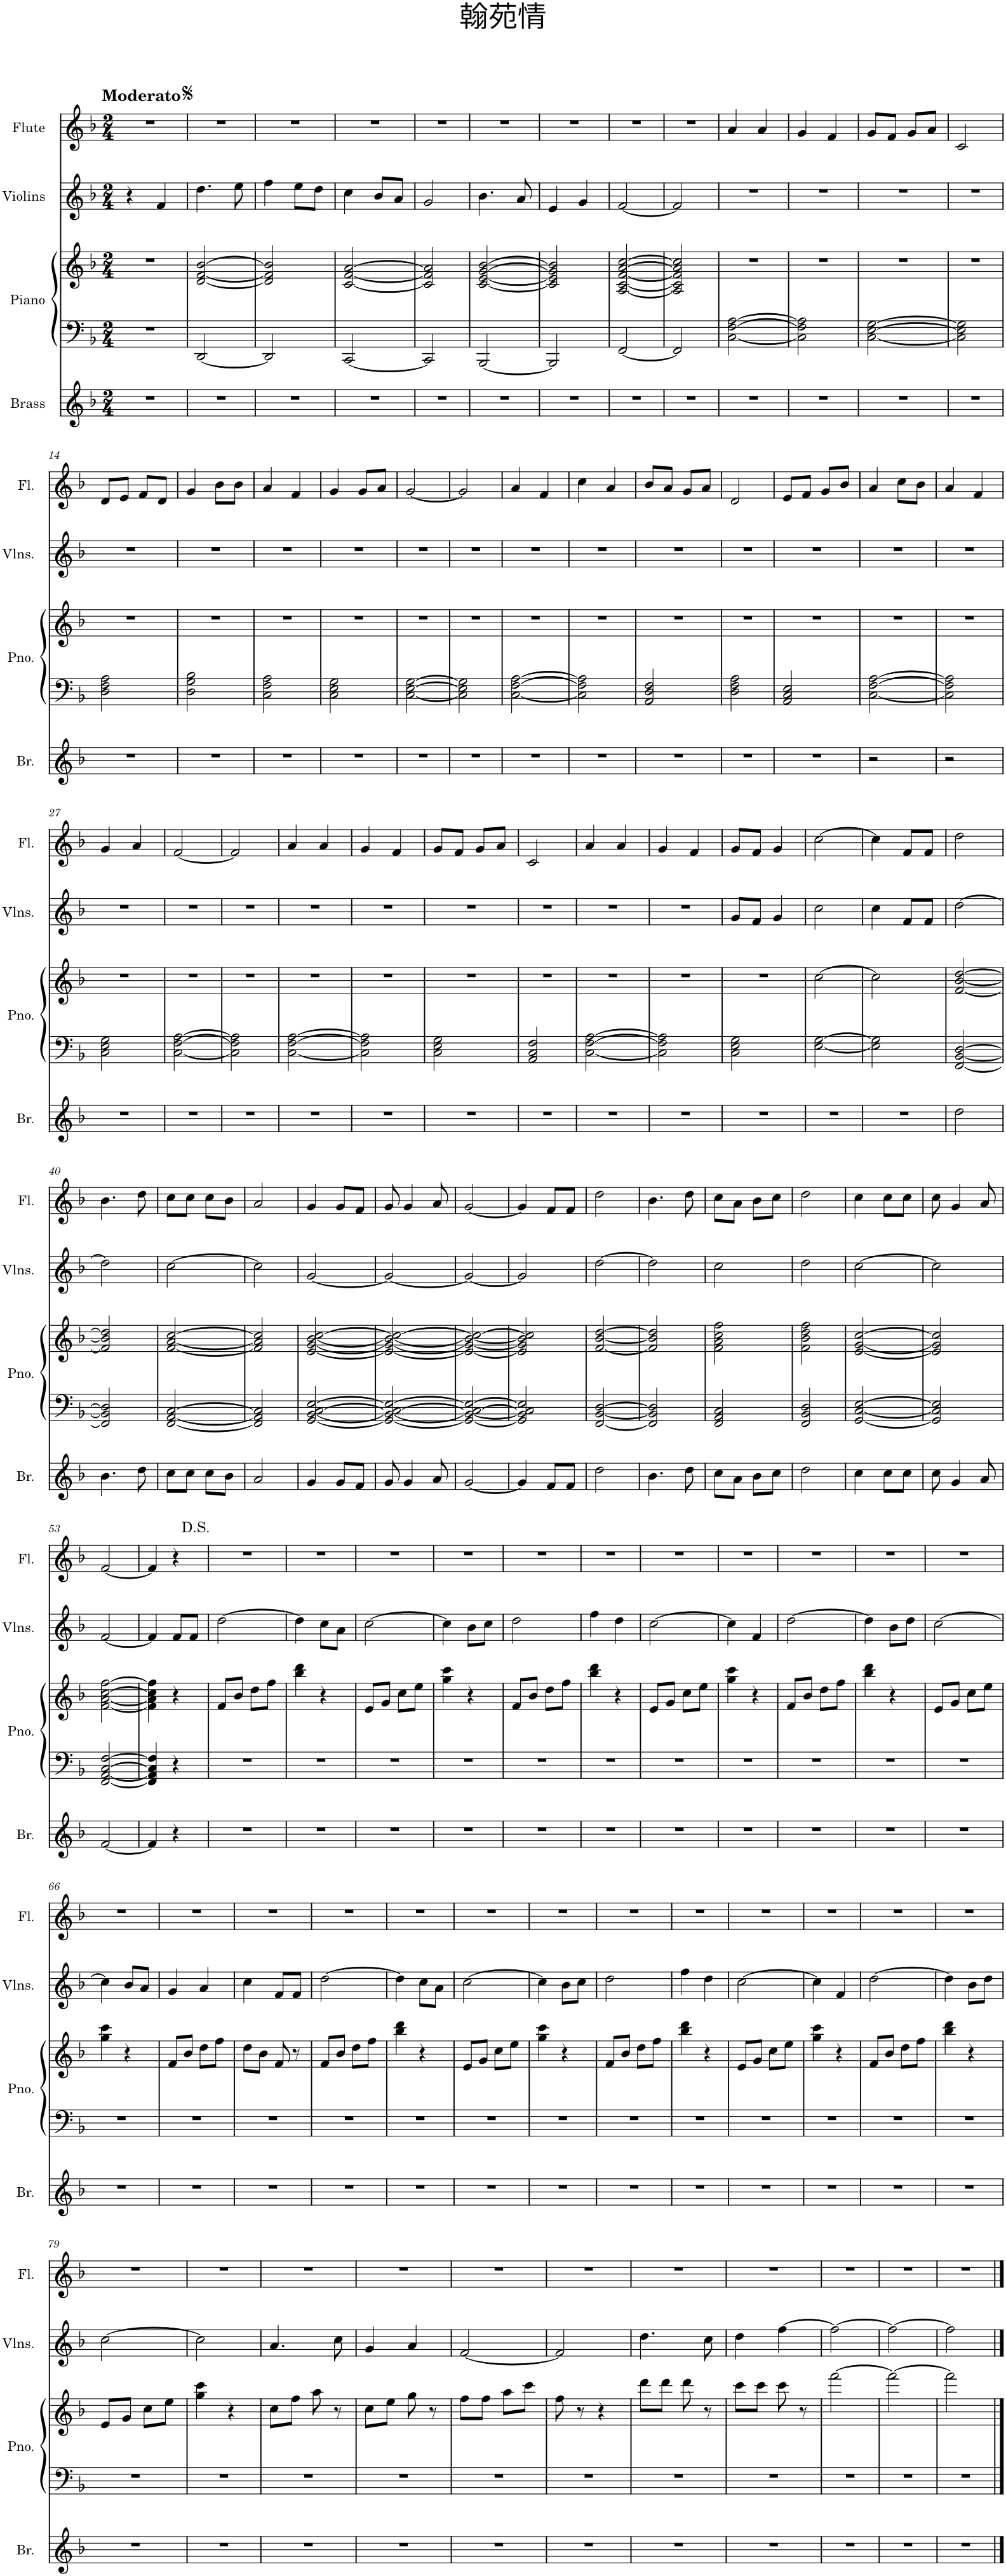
**kern	**kern	**kern	**kern	**kern
*part4	*part3	*part3	*part2	*part1
*staff5	*staff4	*staff3	*staff2	*staff1
*I"Brass	*I"Piano	*	*I"Violins	*I"Flute
*I'Br.	*I'Pno.	*	*I'Vlns.	*I'Fl.
*clefG2	*clefF4	*clefG2	*clefG2	*clefG2
*k[b-]	*k[b-]	*k[b-]	*k[b-]	*k[b-]
*M2/4	*M2/4	*M2/4	*M2/4	*M2/4
=1	=1	=1	=1	=1
!	!	!	!	!LO:TX:a:B:t=Moderato
2r	2r	2r	4r	2r
.	.	.	4f/	.
=2	=2	=2	=2	=2
2r	[2DD/	[2d/ [2f/ [2b-/	4.dd\	2r
.	.	.	8ee\	.
=3	=3	=3	=3	=3
2r	2DD/]	2d/] 2f/] 2b-/]	4ff\	2r
.	.	.	8ee\L	.
.	.	.	8dd\J	.
=4	=4	=4	=4	=4
2r	[2CC/	[2c/ [2f/ [2a/	4cc\	2r
.	.	.	8b-/L	.
.	.	.	8a/J	.
=5	=5	=5	=5	=5
2r	2CC/]	2c/] 2f/] 2a/]	2g/	2r
=6	=6	=6	=6	=6
2r	[2BBB-/	[2c/ [2e/ [2g/ [2b-/	4.b-\	2r
.	.	.	8a/	.
=7	=7	=7	=7	=7
2r	2BBB-/]	2c/] 2e/] 2g/] 2b-/]	4e/	2r
.	.	.	4g/	.
=8	=8	=8	=8	=8
2r	[2FF/	[2A/ [2c/ [2f/ [2a/ [2cc/	[2f/	2r
=9	=9	=9	=9	=9
2r	2FF/]	2A/] 2c/] 2f/] 2a/] 2cc/]	2f/]	2r
=10	=10	=10	=10	=10
2r	[2C\ [2F\ [2A\	2r	2r	4a/
.	.	.	.	4a/
=11	=11	=11	=11	=11
2r	2C\] 2F\] 2A\]	2r	2r	4g/
.	.	.	.	4f/
=12	=12	=12	=12	=12
2r	[2C\ [2E\ [2G\	2r	2r	8g/L
.	.	.	.	8f/J
.	.	.	.	8g/L
.	.	.	.	8a/J
=13	=13	=13	=13	=13
2r	2C\] 2E\] 2G\]	2r	2r	2c/
!!LO:LB:g=z
=14	=14	=14	=14	=14
2r	2D\ 2F\ 2A\	2r	2r	8d/L
.	.	.	.	8e/J
.	.	.	.	8f/L
.	.	.	.	8d/J
=15	=15	=15	=15	=15
2r	2D\ 2G\ 2B-\	2r	2r	4g/
.	.	.	.	8b-\L
.	.	.	.	8b-\J
=16	=16	=16	=16	=16
2r	2C\ 2F\ 2A\	2r	2r	4a/
.	.	.	.	4f/
=17	=17	=17	=17	=17
2r	2C\ 2E\ 2G\	2r	2r	4g/
.	.	.	.	8g/L
.	.	.	.	8a/J
=18	=18	=18	=18	=18
2r	[2C\ [2E\ [2G\	2r	2r	[2g/
=19	=19	=19	=19	=19
2r	2C\] 2E\] 2G\]	2r	2r	2g/]
=20	=20	=20	=20	=20
2r	[2C\ [2F\ [2A\	2r	2r	4a/
.	.	.	.	4f/
=21	=21	=21	=21	=21
2r	2C\] 2F\] 2A\]	2r	2r	4cc\
.	.	.	.	4a/
=22	=22	=22	=22	=22
2r	2AA/ 2D/ 2F/	2r	2r	8b-/L
.	.	.	.	8a/J
.	.	.	.	8g/L
.	.	.	.	8a/J
=23	=23	=23	=23	=23
2r	2D\ 2F\ 2A\	2r	2r	2d/
=24	=24	=24	=24	=24
2r	2AA/ 2C/ 2E/	2r	2r	8e/L
.	.	.	.	8f/J
.	.	.	.	8g/L
.	.	.	.	8b-/J
=25	=25	=25	=25	=25
2r	[2C\ [2F\ [2A\	2r	2r	4a/
.	.	.	.	8cc\L
.	.	.	.	8b-\J
=26	=26	=26	=26	=26
2r	2C\] 2F\] 2A\]	2r	2r	4a/
.	.	.	.	4f/
!!LO:LB:g=z
=27	=27	=27	=27	=27
2r	2C\ 2E\ 2G\	2r	2r	4g/
.	.	.	.	4a/
=28	=28	=28	=28	=28
2r	[2C\ [2F\ [2A\	2r	2r	[2f/
=29	=29	=29	=29	=29
2r	2C\] 2F\] 2A\]	2r	2r	2f/]
=30	=30	=30	=30	=30
2r	[2C\ [2F\ [2A\	2r	2r	4a/
.	.	.	.	4a/
=31	=31	=31	=31	=31
2r	2C\] 2F\] 2A\]	2r	2r	4g/
.	.	.	.	4f/
=32	=32	=32	=32	=32
2r	2C\ 2E\ 2G\	2r	2r	8g/L
.	.	.	.	8f/J
.	.	.	.	8g/L
.	.	.	.	8a/J
=33	=33	=33	=33	=33
2r	2AA/ 2C/ 2F/	2r	2r	2c/
=34	=34	=34	=34	=34
2r	[2C\ [2F\ [2A\	2r	2r	4a/
.	.	.	.	4a/
=35	=35	=35	=35	=35
2r	2C\] 2F\] 2A\]	2r	2r	4g/
.	.	.	.	4f/
=36	=36	=36	=36	=36
2r	2C\ 2E\ 2G\	2r	8g/L	8g/L
.	.	.	8f/J	8f/J
.	.	.	4g/	4g/
=37	=37	=37	=37	=37
2r	[2E\ [2G\	[2cc\	2cc\	[2cc\
=38	=38	=38	=38	=38
2r	2E\] 2G\]	2cc\]	4cc\	4cc\]
.	.	.	8f/L	8f/L
.	.	.	8f/J	8f/J
=39	=39	=39	=39	=39
2dd\	[2FF/ [2BB-/ [2D/	[2f/ [2b-/ [2dd/	[2dd\	2dd\
!!LO:LB:g=z
=40	=40	=40	=40	=40
4.b-\	2FF/] 2BB-/] 2D/]	2f/] 2b-/] 2dd/]	2dd\]	4.b-\
8dd\	.	.	.	8dd\
=41	=41	=41	=41	=41
8cc\L	[2FF/ [2AA/ [2C/	[2f/ [2a/ [2cc/	[2cc\	8cc\L
8cc\J	.	.	.	8cc\J
8cc\L	.	.	.	8cc\L
8b-\J	.	.	.	8b-\J
=42	=42	=42	=42	=42
2a/	2FF/] 2AA/] 2C/]	2f/] 2a/] 2cc/]	2cc\]	2a/
=43	=43	=43	=43	=43
4g/	[2GG/ [2BB-/ [2C/ [2E/	[2e/ [2g/ [2b-/ [2cc/	[2g/	4g/
8g/L	.	.	.	8g/L
8f/J	.	.	.	8f/J
=44	=44	=44	=44	=44
8g/	2GG/_ 2BB-/_ 2C/_ 2E/_	2e/_ 2g/_ 2b-/_ 2cc/_	2g/_	8g/
4g/	.	.	.	4g/
8a/	.	.	.	8a/
=45	=45	=45	=45	=45
[2g/	2GG/_ 2BB-/_ 2C/_ 2E/_	2e/_ 2g/_ 2b-/_ 2cc/_	2g/_	[2g/
=46	=46	=46	=46	=46
4g/]	2GG/] 2BB-/] 2C/] 2E/]	2e/] 2g/] 2b-/] 2cc/]	2g/]	4g/]
8f/L	.	.	.	8f/L
8f/J	.	.	.	8f/J
=47	=47	=47	=47	=47
2dd\	[2FF/ [2BB-/ [2D/	[2f/ [2b-/ [2dd/	[2dd\	2dd\
=48	=48	=48	=48	=48
4.b-\	2FF/] 2BB-/] 2D/]	2f/] 2b-/] 2dd/]	2dd\]	4.b-\
8dd\	.	.	.	8dd\
=49	=49	=49	=49	=49
8cc\L	2FF/ 2AA/ 2C/	2f\ 2a\ 2cc\ 2ff\	2cc\	8cc\L
8a\J	.	.	.	8a\J
8b-\L	.	.	.	8b-\L
8cc\J	.	.	.	8cc\J
=50	=50	=50	=50	=50
2dd\	2FF/ 2BB-/ 2D/	2f\ 2b-\ 2dd\ 2ff\	2dd\	2dd\
=51	=51	=51	=51	=51
4cc\	[2GG/ [2C/ [2E/	[2e/ [2g/ [2cc/	[2cc\	4cc\
8cc\L	.	.	.	8cc\L
8cc\J	.	.	.	8cc\J
=52	=52	=52	=52	=52
8cc\	2GG/] 2C/] 2E/]	2e/] 2g/] 2cc/]	2cc\]	8cc\
4g/	.	.	.	4g/
8a/	.	.	.	8a/
!!LO:LB:g=z
=53	=53	=53	=53	=53
[2f/	[2FF/ [2AA/ [2C/ [2F/	[2f\ [2a\ [2cc\ [2ff\	[2f/	[2f/
=54	=54	=54	=54	=54
4f/]	4FF/] 4AA/] 4C/] 4F/]	4f\] 4a\] 4cc\] 4ff\]	4f/]	4f/]
4r	4r	4r	8f/L	4r
.	.	.	8f/J	.
=55	=55	=55	=55	=55
2r	2r	8f/L	[2dd\	2r
.	.	8b-/J	.	.
.	.	8dd\L	.	.
.	.	8ff\J	.	.
=56	=56	=56	=56	=56
2r	2r	4bb-\ 4ddd\	4dd\]	2r
.	.	4r	8cc\L	.
.	.	.	8a\J	.
=57	=57	=57	=57	=57
2r	2r	8e/L	[2cc\	2r
.	.	8g/J	.	.
.	.	8cc\L	.	.
.	.	8ee\J	.	.
=58	=58	=58	=58	=58
2r	2r	4gg\ 4ccc\	4cc\]	2r
.	.	4r	8b-\L	.
.	.	.	8cc\J	.
=59	=59	=59	=59	=59
2r	2r	8f/L	2dd\	2r
.	.	8b-/J	.	.
.	.	8dd\L	.	.
.	.	8ff\J	.	.
=60	=60	=60	=60	=60
2r	2r	4bb-\ 4ddd\	4ff\	2r
.	.	4r	4dd\	.
=61	=61	=61	=61	=61
2r	2r	8e/L	[2cc\	2r
.	.	8g/J	.	.
.	.	8cc\L	.	.
.	.	8ee\J	.	.
=62	=62	=62	=62	=62
2r	2r	4gg\ 4ccc\	4cc\]	2r
.	.	4r	4f/	.
=63	=63	=63	=63	=63
2r	2r	8f/L	[2dd\	2r
.	.	8b-/J	.	.
.	.	8dd\L	.	.
.	.	8ff\J	.	.
=64	=64	=64	=64	=64
2r	2r	4bb-\ 4ddd\	4dd\]	2r
.	.	4r	8b-\L	.
.	.	.	8dd\J	.
=65	=65	=65	=65	=65
2r	2r	8e/L	[2cc\	2r
.	.	8g/J	.	.
.	.	8cc\L	.	.
.	.	8ee\J	.	.
!!LO:LB:g=z
=66	=66	=66	=66	=66
2r	2r	4gg\ 4ccc\	4cc\]	2r
.	.	4r	8b-/L	.
.	.	.	8a/J	.
=67	=67	=67	=67	=67
2r	2r	8f/L	4g/	2r
.	.	8b-/J	.	.
.	.	8dd\L	4a/	.
.	.	8ff\J	.	.
=68	=68	=68	=68	=68
2r	2r	8dd\L	4cc\	2r
.	.	8b-\J	.	.
.	.	8f/	8f/L	.
.	.	8r	8f/J	.
=69	=69	=69	=69	=69
2r	2r	8f/L	[2dd\	2r
.	.	8b-/J	.	.
.	.	8dd\L	.	.
.	.	8ff\J	.	.
=70	=70	=70	=70	=70
2r	2r	4bb-\ 4ddd\	4dd\]	2r
.	.	4r	8cc\L	.
.	.	.	8a\J	.
=71	=71	=71	=71	=71
2r	2r	8e/L	[2cc\	2r
.	.	8g/J	.	.
.	.	8cc\L	.	.
.	.	8ee\J	.	.
=72	=72	=72	=72	=72
2r	2r	4gg\ 4ccc\	4cc\]	2r
.	.	4r	8b-\L	.
.	.	.	8cc\J	.
=73	=73	=73	=73	=73
2r	2r	8f/L	2dd\	2r
.	.	8b-/J	.	.
.	.	8dd\L	.	.
.	.	8ff\J	.	.
=74	=74	=74	=74	=74
2r	2r	4bb-\ 4ddd\	4ff\	2r
.	.	4r	4dd\	.
=75	=75	=75	=75	=75
2r	2r	8e/L	[2cc\	2r
.	.	8g/J	.	.
.	.	8cc\L	.	.
.	.	8ee\J	.	.
=76	=76	=76	=76	=76
2r	2r	4gg\ 4ccc\	4cc\]	2r
.	.	4r	4f/	.
=77	=77	=77	=77	=77
2r	2r	8f/L	[2dd\	2r
.	.	8b-/J	.	.
.	.	8dd\L	.	.
.	.	8ff\J	.	.
=78	=78	=78	=78	=78
2r	2r	4bb-\ 4ddd\	4dd\]	2r
.	.	4r	8b-\L	.
.	.	.	8dd\J	.
!!LO:LB:g=z
=79	=79	=79	=79	=79
2r	2r	8e/L	[2cc\	2r
.	.	8g/J	.	.
.	.	8cc\L	.	.
.	.	8ee\J	.	.
=80	=80	=80	=80	=80
2r	2r	4gg\ 4ccc\	2cc\]	2r
.	.	4r	.	.
=81	=81	=81	=81	=81
2r	2r	8cc\L	4.a/	2r
.	.	8ff\J	.	.
.	.	8aa\	.	.
.	.	8r	8cc\	.
=82	=82	=82	=82	=82
2r	2r	8cc\L	4g/	2r
.	.	8ee\J	.	.
.	.	8gg\	4a/	.
.	.	8r	.	.
=83	=83	=83	=83	=83
2r	2r	8ff\L	[2f/	2r
.	.	8ff\J	.	.
.	.	8aa\L	.	.
.	.	8ccc\J	.	.
=84	=84	=84	=84	=84
2r	2r	8ff\	2f/]	2r
.	.	8r	.	.
.	.	4r	.	.
=85	=85	=85	=85	=85
2r	2r	8ddd\L	4.dd\	2r
.	.	8ddd\J	.	.
.	.	8ddd\	.	.
.	.	8r	8cc\	.
=86	=86	=86	=86	=86
2r	2r	8ccc\L	4dd\	2r
.	.	8ccc\J	.	.
.	.	8ccc\	[4ff\	.
.	.	8r	.	.
=87	=87	=87	=87	=87
2r	2r	[2fff\	2ff\_	2r
=88	=88	=88	=88	=88
2r	2r	2fff\_	2ff\_	2r
=89	=89	=89	=89	=89
2r	2r	2fff\]	2ff\]	2r
==	==	==	==	==
*-	*-	*-	*-	*-
